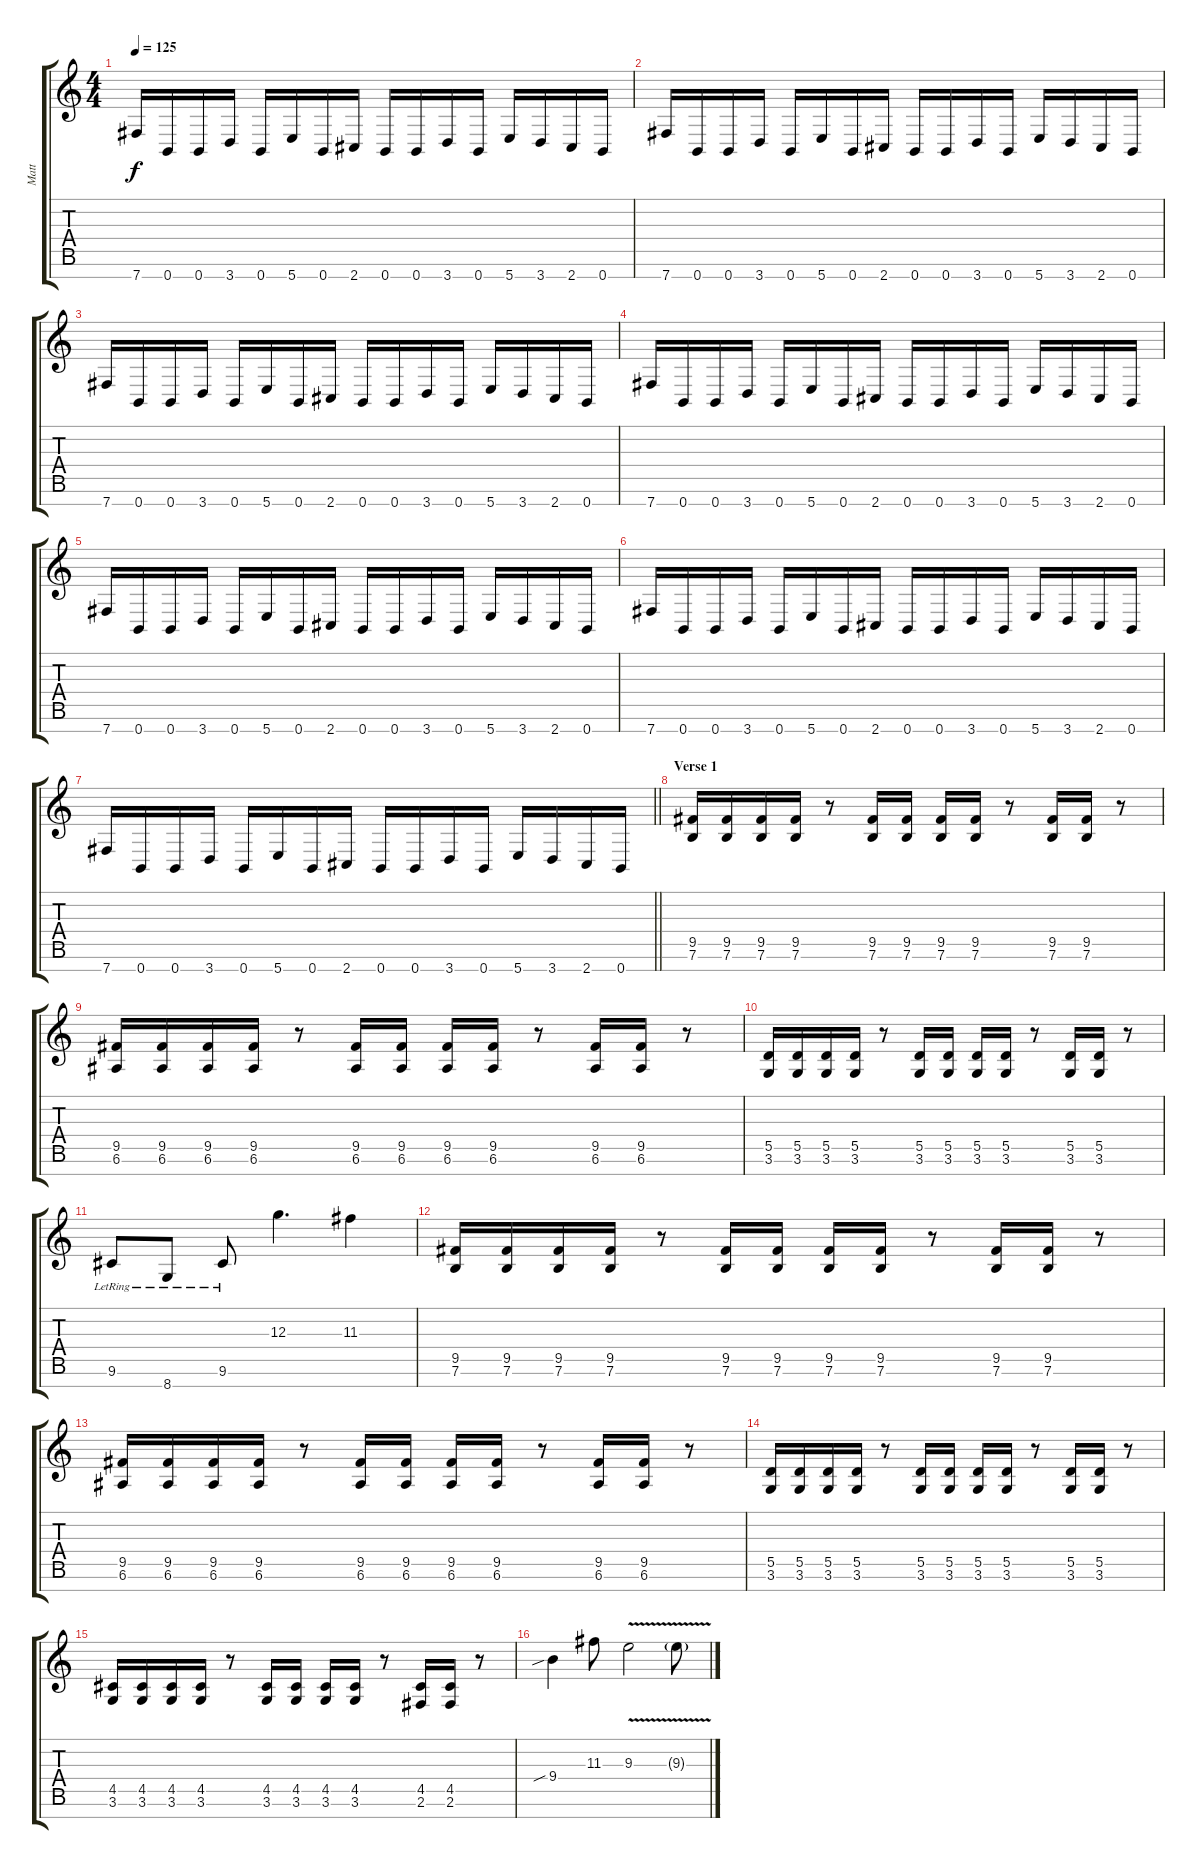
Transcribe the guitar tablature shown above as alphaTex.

\track ("Matt" "Matt") {instrument distortionguitar}
\staff {score tabs}
\tuning (E4 B3 G3 D3 A2 E2 B1) {hide}
\ts (4 4)
\tempo 125
\clef g2
\ks c
7.7.16{dy f} 0.7.16 0.7.16 3.7.16 0.7.16 5.7.16 0.7.16 2.7.16 0.7.16 0.7.16 3.7.16 0.7.16 5.7.16 3.7.16 2.7.16 0.7.16 |
7.7.16 0.7.16 0.7.16 3.7.16 0.7.16 5.7.16 0.7.16 2.7.16 0.7.16 0.7.16 3.7.16 0.7.16 5.7.16 3.7.16 2.7.16 0.7.16 |
7.7.16 0.7.16 0.7.16 3.7.16 0.7.16 5.7.16 0.7.16 2.7.16 0.7.16 0.7.16 3.7.16 0.7.16 5.7.16 3.7.16 2.7.16 0.7.16 |
7.7.16 0.7.16 0.7.16 3.7.16 0.7.16 5.7.16 0.7.16 2.7.16 0.7.16 0.7.16 3.7.16 0.7.16 5.7.16 3.7.16 2.7.16 0.7.16 |
7.7.16 0.7.16 0.7.16 3.7.16 0.7.16 5.7.16 0.7.16 2.7.16 0.7.16 0.7.16 3.7.16 0.7.16 5.7.16 3.7.16 2.7.16 0.7.16 |
7.7.16 0.7.16 0.7.16 3.7.16 0.7.16 5.7.16 0.7.16 2.7.16 0.7.16 0.7.16 3.7.16 0.7.16 5.7.16 3.7.16 2.7.16 0.7.16 |
\barLineRight lightlight
7.7.16 0.7.16 0.7.16 3.7.16 0.7.16 5.7.16 0.7.16 2.7.16 0.7.16 0.7.16 3.7.16 0.7.16 5.7.16 3.7.16 2.7.16 0.7.16 |
\section ("" "Verse 1")
(9.5 7.6).16 (9.5 7.6).16 (9.5 7.6).16 (9.5 7.6).16 r.8 (9.5 7.6).16 (9.5 7.6).16 (9.5 7.6).16 (9.5 7.6).16 r.8 (9.5 7.6).16 (9.5 7.6).16 r.8 |
(9.5 6.6).16 (9.5 6.6).16 (9.5 6.6).16 (9.5 6.6).16 r.8 (9.5 6.6).16 (9.5 6.6).16 (9.5 6.6).16 (9.5 6.6).16 r.8 (9.5 6.6).16 (9.5 6.6).16 r.8 |
(5.5 3.6).16 (5.5 3.6).16 (5.5 3.6).16 (5.5 3.6).16 r.8 (5.5 3.6).16 (5.5 3.6).16 (5.5 3.6).16 (5.5 3.6).16 r.8 (5.5 3.6).16 (5.5 3.6).16 r.8 |
9.6{lr}.8 8.7{lr}.8 9.6{lr}.8 12.3.4{d} 11.3.4 |
(9.5 7.6).16 (9.5 7.6).16 (9.5 7.6).16 (9.5 7.6).16 r.8 (9.5 7.6).16 (9.5 7.6).16 (9.5 7.6).16 (9.5 7.6).16 r.8 (9.5 7.6).16 (9.5 7.6).16 r.8 |
(9.5 6.6).16 (9.5 6.6).16 (9.5 6.6).16 (9.5 6.6).16 r.8 (9.5 6.6).16 (9.5 6.6).16 (9.5 6.6).16 (9.5 6.6).16 r.8 (9.5 6.6).16 (9.5 6.6).16 r.8 |
(5.5 3.6).16 (5.5 3.6).16 (5.5 3.6).16 (5.5 3.6).16 r.8 (5.5 3.6).16 (5.5 3.6).16 (5.5 3.6).16 (5.5 3.6).16 r.8 (5.5 3.6).16 (5.5 3.6).16 r.8 |
(4.5 3.6).16 (4.5 3.6).16 (4.5 3.6).16 (4.5 3.6).16 r.8 (4.5 3.6).16 (4.5 3.6).16 (4.5 3.6).16 (4.5 3.6).16 r.8 (4.5 2.6).16 (4.5 2.6).16 r.8 |
9.4{sib}.4 11.3.8 9.3{v}.2 9.3{v g}.8
